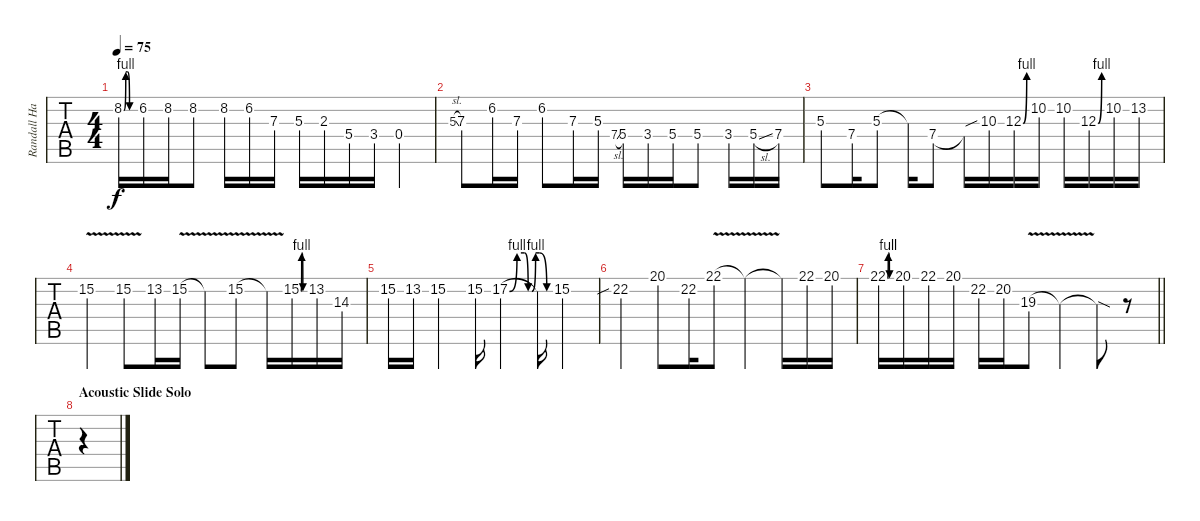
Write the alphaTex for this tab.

\track ("Randall Hall - Solos" "Randall Ha") {instrument distortionguitar}
\staff {tabs}
\tuning (E4 B3 G3 D3 A2 D2) {hide}
\ts (4 4)
\tempo 75
\clef g2
\ks c
8.2{be (custom 0 0 10 4 20 4 30 0 60 0)}.16{dy f} 6.2.16 8.2.16 8.2.8 8.2.16 6.2.16 7.3.16 5.3.16 2.3.16 5.4.16 3.4.16 0.4.4 |
5.3{sl}.8{gr onbeat} 7.3.8 6.2.16 7.3.16 6.2.8 7.3.16 5.3.16 7.4{sl}.8{gr onbeat} 5.4.16 3.4.16 5.4.16 5.4.8 3.4.16 5.4{sl}.16 7.4.16 |
5.3.8 7.4.16 5.3.8 5.3{t}.16 7.4.8 7.4{t}.16 10.3{sib}.16 12.3{be (bend 0 0 60 4)}.16 10.2.16 10.2.16 12.3{be (bend 0 0 60 4)}.16 10.2.16 13.2.16 |
15.2{v}.4 15.2{v}.8 13.2.16 15.2{v}.16 15.2{t}.8 15.2{v}.8 15.2{t}.16 15.2{be (custom 0 0 10 4 20 4 30 0 60 0)}.16 13.2.16 14.3.16 |
15.2.16 13.2.16 15.2.4 15.2.16 17.2{be (custom 0 0 10 4 20 4 25 0 30 0 35 4 40 4 50 0 60 0)}.4 17.2{t}.16 15.2.4 |
22.2{sib}.4 20.1.8 22.2.16 22.1{v}.8 22.1{t}.4 22.1{t}.16 22.1.16 20.1.16 |
\barLineRight lightlight
22.1{be (custom 0 0 10 4 20 4 30 0 60 0)}.16 20.1.16 22.1.16 20.1.16 22.2.16 20.2.16 19.3{v}.8 19.3{t}.4 19.3{sod t}.8 r.8 |
\section ("" "Acoustic Slide Solo")
